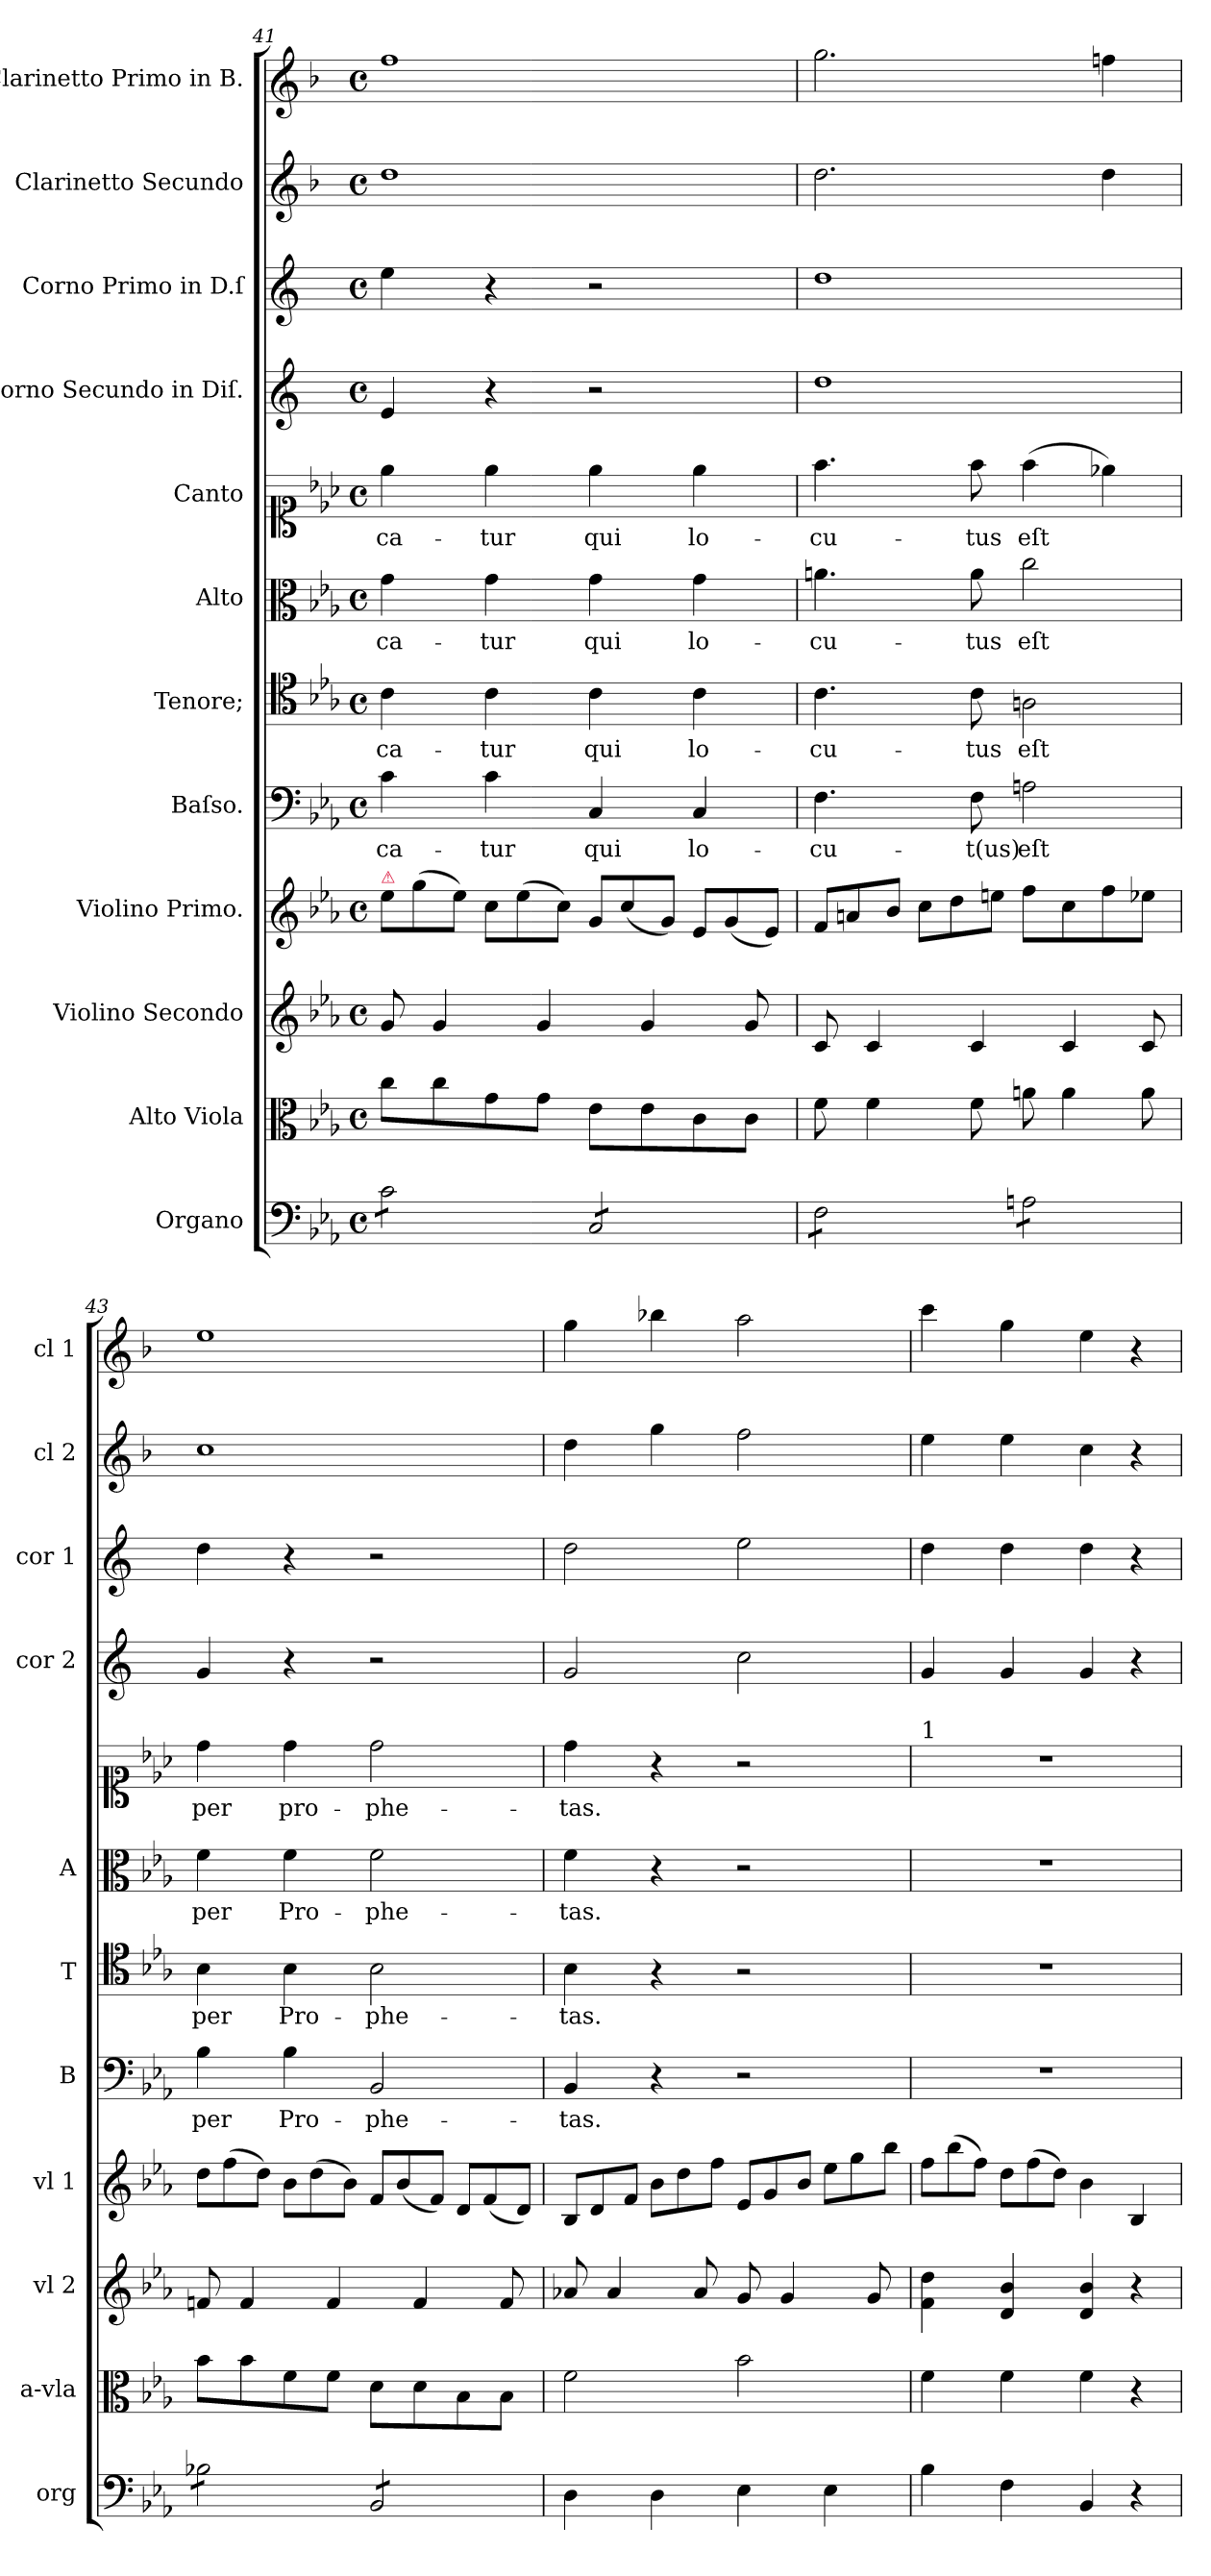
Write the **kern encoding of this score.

**kern	**kern	**kern	**kern	**kern	**text	**kern	**text	**kern	**text	**kern	**text	**kern	**kern	**kern	**kern
*part12	*part11	*part10	*part9	*part8	*part8	*part7	*part7	*part6	*part6	*part5	*part5	*part4	*part3	*part2	*part1
*staff12	*staff11	*staff10	*staff9	*staff8	*staff8	*staff7	*staff7	*staff6	*staff6	*staff5	*staff5	*staff4	*staff3	*staff2	*staff1
*I"Organo	*I"Alto Viola	*I"Violino Secondo	*I"Violino Primo.	*I"Baſso.	*	*I"Tenore;	*	*I"Alto	*	*I"Canto	*	*I"Corno Secundo in Diſ.	*I"Corno Primo in D.ſ	*I"Clarinetto Secundo	*I"Clarinetto Primo in B.
*I'org	*I'a-vla	*I'vl 2	*I'vl 1	*I'B	*	*I'T	*	*I'A	*	*	*	*I'cor 2	*I'cor 1	*I'cl 2	*I'cl 1
*clefF4	*clefC3	*clefG2	*clefG2	*clefF4	*	*clefC4	*	*clefC3	*	*clefC1	*	*clefG2	*clefG2	*clefG2	*clefG2
*	*	*	*	*	*	*	*	*	*	*	*	*ITrd5c9	*ITrd5c9	*ITrd1c2	*ITrd1c2
*k[b-e-a-]	*k[b-e-a-]	*k[b-e-a-]	*k[b-e-a-]	*k[b-e-a-]	*	*k[b-e-a-]	*	*k[b-e-a-]	*	*k[b-e-a-]	*	*k[b-e-a-]	*k[b-e-a-]	*k[b-e-a-]	*k[b-e-a-]
*E-:	*E-:	*E-:	*E-:	*E-:	*	*E-:	*	*E-:	*	*E-:	*	*E-:	*E-:	*E-:	*E-:
*M4/4	*M4/4	*M4/4	*M4/4	*M4/4	*	*M4/4	*	*M4/4	*	*M4/4	*	*M4/4	*M4/4	*M4/4	*M4/4
*met(c)	*met(c)	*met(c)	*met(c)	*met(c)	*	*met(c)	*	*met(c)	*	*met(c)	*	*met(c)	*met(c)	*met(c)	*met(c)
*	*	*	*Xtuplet	*	*	*	*	*	*	*	*	*	*	*	*
=41	=41	=41	=41	=41	=41	=41	=41	=41	=41	=41	=41	=41	=41	=41	=41
!	!	!	!LO:TX:a:color=crimson:t=⚠	!	!	!	!	!	!	!	!	!	!	!	!
*tremolo	*	*	*	*	*	*	*	*	*	*	*	*	*	*	*
8c\L	8cc\L	8g/	12ee-\L	4c\	-ca-	4c\	-ca-	4g\	-ca-	4ee-\	-ca-	4G/	4g\	1cc	1ee-
.	.	.	(12gg\	.	.	.	.	.	.	.	.	.	.	.	.
8c\	8cc\	4g/	.	.	.	.	.	.	.	.	.	.	.	.	.
.	.	.	12ee-\J)	.	.	.	.	.	.	.	.	.	.	.	.
8c\	8g\	.	12cc\L	4c\	-tur	4c\	-tur	4g\	-tur	4ee-\	-tur	4r	4r	.	.
.	.	.	(12ee-\	.	.	.	.	.	.	.	.	.	.	.	.
8c\J	8g\J	4g/	.	.	.	.	.	.	.	.	.	.	.	.	.
.	.	.	12cc\J)	.	.	.	.	.	.	.	.	.	.	.	.
8C/L	8e-\L	.	12g/L	4C/	qui	4c\	qui	4g\	qui	4ee-\	qui	2r	2r	.	.
.	.	.	(12cc/	.	.	.	.	.	.	.	.	.	.	.	.
8C/	8e-\	4g/	.	.	.	.	.	.	.	.	.	.	.	.	.
.	.	.	12g/J)	.	.	.	.	.	.	.	.	.	.	.	.
8C/	8c\	.	12e-/L	4C/	lo-	4c\	lo-	4g\	lo-	4ee-\	lo-	.	.	.	.
.	.	.	(12g/	.	.	.	.	.	.	.	.	.	.	.	.
8C/J	8c\J	8g/	.	.	.	.	.	.	.	.	.	.	.	.	.
.	.	.	12e-/J)	.	.	.	.	.	.	.	.	.	.	.	.
=42	=42	=42	=42	=42	=42	=42	=42	=42	=42	=42	=42	=42	=42	=42	=42
8F\L	8f\	8c/	12f/L	4.F\	-cu-	4.c\	-cu-	4.an\	-cu-	4.ff\	-cu-	1f	1f	2.cc\	2.ff\
.	.	.	12an/	.	.	.	.	.	.	.	.	.	.	.	.
8F\	4f\	4c/	.	.	.	.	.	.	.	.	.	.	.	.	.
.	.	.	12b-/J	.	.	.	.	.	.	.	.	.	.	.	.
8F\	.	.	12cc\L	.	.	.	.	.	.	.	.	.	.	.	.
.	.	.	12dd\	.	.	.	.	.	.	.	.	.	.	.	.
8F\J	8f\	4c/	.	8F\	-t(us)	8c\	-tus	8a\	-tus	8ff\	-tus	.	.	.	.
.	.	.	12een\J	.	.	.	.	.	.	.	.	.	.	.	.
8An\L	8an\	.	8ff\L	2An\	eſt	2An\	eſt	2cc\	eſt	(4ff\	eſt	.	.	.	.
8An\	4a\	4c/	8cc\	.	.	.	.	.	.	.	.	.	.	.	.
8An\	.	.	8ff\	.	.	.	.	.	.	4ee-X\)	.	.	.	4cc\	4ee-X\
8An\J	8a\	8c/	8ee-X\J	.	.	.	.	.	.	.	.	.	.	.	.
=43	=43	=43	=43	=43	=43	=43	=43	=43	=43	=43	=43	=43	=43	=43	=43
8B-X\L	8b-\L	8fn/	12dd\L	4B-\	per	4B-\	per	4f\	per	4dd\	per	4B-/	4f\	1b-	1dd
.	.	.	(12ff\	.	.	.	.	.	.	.	.	.	.	.	.
8B-X\	8b-\	4f/	.	.	.	.	.	.	.	.	.	.	.	.	.
.	.	.	12dd\J)	.	.	.	.	.	.	.	.	.	.	.	.
8B-X\	8f\	.	12b-\L	4B-\	Pro-	4B-\	Pro-	4f\	Pro-	4dd\	pro-	4r	4r	.	.
.	.	.	(12dd\	.	.	.	.	.	.	.	.	.	.	.	.
8B-X\J	8f\J	4f/	.	.	.	.	.	.	.	.	.	.	.	.	.
.	.	.	12b-\J)	.	.	.	.	.	.	.	.	.	.	.	.
8BB-/L	8d\L	.	12f/L	2BB-/	-phe-	2B-\	-phe-	2f\	-phe-	2dd\	-phe-	2r	2r	.	.
.	.	.	(12b-/	.	.	.	.	.	.	.	.	.	.	.	.
8BB-/	8d\	4f/	.	.	.	.	.	.	.	.	.	.	.	.	.
.	.	.	12f/J)	.	.	.	.	.	.	.	.	.	.	.	.
8BB-/	8B-\	.	12d/L	.	.	.	.	.	.	.	.	.	.	.	.
.	.	.	(12f/	.	.	.	.	.	.	.	.	.	.	.	.
8BB-/J	8B-\J	8f/	.	.	.	.	.	.	.	.	.	.	.	.	.
*Xtremolo	*	*	*	*	*	*	*	*	*	*	*	*	*	*	*
.	.	.	12d/J)	.	.	.	.	.	.	.	.	.	.	.	.
=44	=44	=44	=44	=44	=44	=44	=44	=44	=44	=44	=44	=44	=44	=44	=44
4D\	2f\	8a-X/	12B-/L	4BB-/	-tas.	4B-\	-tas.	4f\	-tas.	4dd\	-tas.	2B-/	2f\	4cc\	4ff\
.	.	.	12d/	.	.	.	.	.	.	.	.	.	.	.	.
.	.	4a-/	.	.	.	.	.	.	.	.	.	.	.	.	.
.	.	.	12f/J	.	.	.	.	.	.	.	.	.	.	.	.
4D\	.	.	12b-\L	4r	.	4r	.	4r	.	4r	.	.	.	4ff\	4aa-X\
.	.	.	12dd\	.	.	.	.	.	.	.	.	.	.	.	.
.	.	8a-/	.	.	.	.	.	.	.	.	.	.	.	.	.
.	.	.	12ff\J	.	.	.	.	.	.	.	.	.	.	.	.
4E-\	2b-\	8g/	12e-/L	2r	.	2r	.	2r	.	2r	.	2e-\	2g\	2ee-\	2gg\
.	.	.	12g/	.	.	.	.	.	.	.	.	.	.	.	.
.	.	4g/	.	.	.	.	.	.	.	.	.	.	.	.	.
.	.	.	12b-/J	.	.	.	.	.	.	.	.	.	.	.	.
4E-\	.	.	12ee-\L	.	.	.	.	.	.	.	.	.	.	.	.
.	.	.	12gg\	.	.	.	.	.	.	.	.	.	.	.	.
.	.	8g/	.	.	.	.	.	.	.	.	.	.	.	.	.
.	.	.	12bb-\J	.	.	.	.	.	.	.	.	.	.	.	.
=45	=45	=45	=45	=45	=45	=45	=45	=45	=45	=45	=45	=45	=45	=45	=45
!	!	!	!	!	!	!	!	!	!	!LO:TX:a:t=1	!	!	!	!	!
4B-\	4f\	4f\ 4dd\	12ff\L	1r	.	1r	.	1r	.	1r	.	4B-/	4f\	4dd\	4bb-\
.	.	.	(12bb-\	.	.	.	.	.	.	.	.	.	.	.	.
.	.	.	12ff\J)	.	.	.	.	.	.	.	.	.	.	.	.
4F\	4f\	4d/ 4b-/	12dd\L	.	.	.	.	.	.	.	.	4B-/	4f\	4dd\	4ff\
.	.	.	(12ff\	.	.	.	.	.	.	.	.	.	.	.	.
.	.	.	12dd\J)	.	.	.	.	.	.	.	.	.	.	.	.
4BB-/	4f\	4d/ 4b-/	4b-\	.	.	.	.	.	.	.	.	4B-/	4f\	4b-\	4dd\
4r	4r	4r	4B-/	.	.	.	.	.	.	.	.	4r	4r	4r	4r
=	=	=	=	=	=	=	=	=	=	=	=	=	=	=	=
*-	*-	*-	*-	*-	*-	*-	*-	*-	*-	*-	*-	*-	*-	*-	*-
